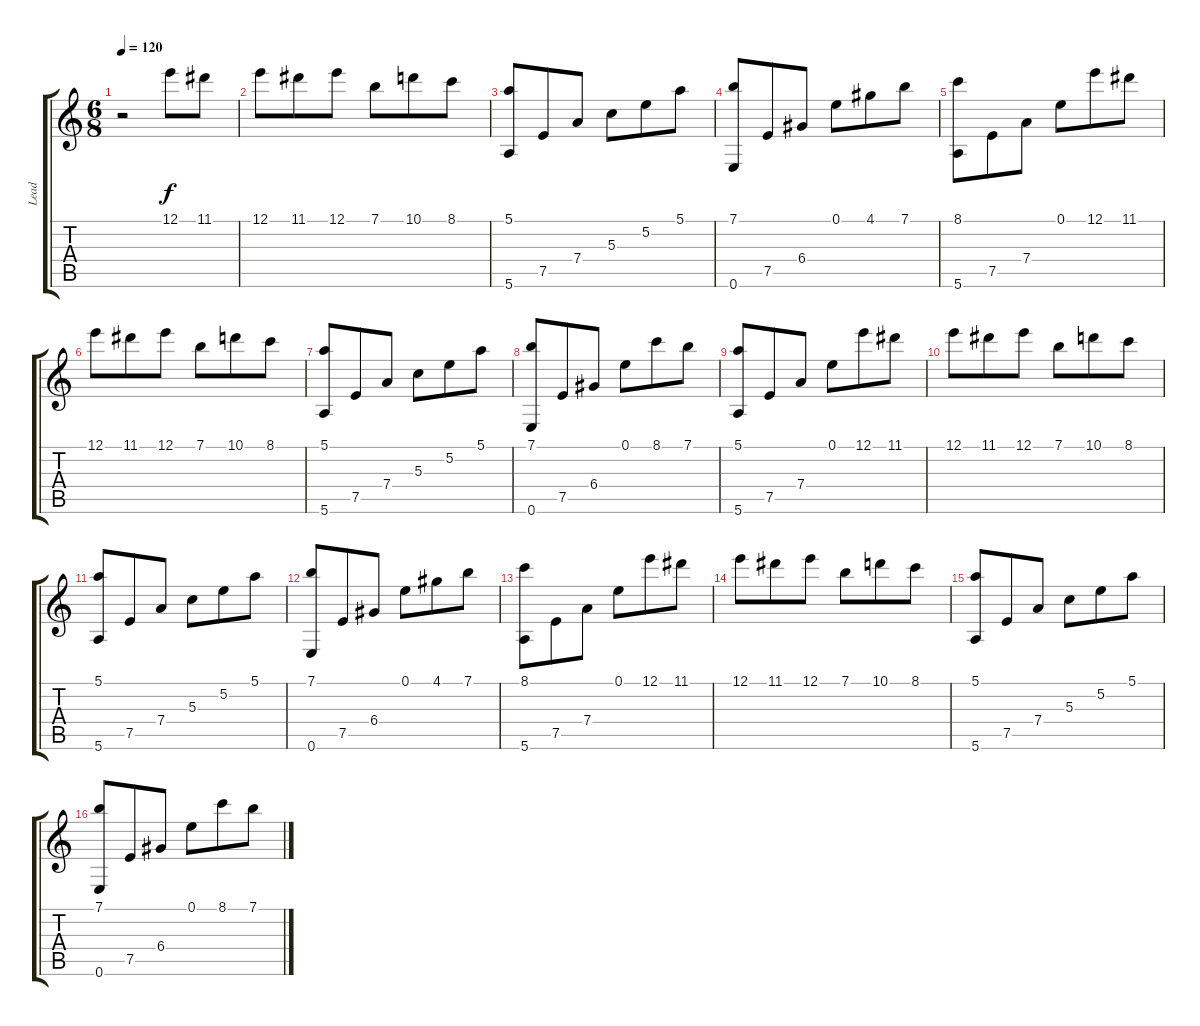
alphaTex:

\track ("Lead" "Lead") {instrument distortionguitar}
\staff {score tabs}
\tuning (E4 B3 G3 D3 A2 E2) {hide}
\ts (6 8)
\tempo 120
\clef g2
\ks c
r.2{dy f instrument distortionguitar} 12.1.8 11.1.8 |
12.1.8 11.1.8 12.1.8 7.1.8 10.1.8 8.1.8 |
(5.1 5.6).8 7.5.8 7.4.8 5.3.8 5.2.8 5.1.8 |
(7.1 0.6).8 7.5.8 6.4.8 0.1.8 4.1.8 7.1.8 |
(8.1 5.6).8 7.5.8 7.4.8 0.1.8 12.1.8 11.1.8 |
12.1.8 11.1.8 12.1.8 7.1.8 10.1.8 8.1.8 |
(5.1 5.6).8 7.5.8 7.4.8 5.3.8 5.2.8 5.1.8 |
(7.1 0.6).8 7.5.8 6.4.8 0.1.8 8.1.8 7.1.8 |
(5.1 5.6).8 7.5.8 7.4.8 0.1.8 12.1.8 11.1.8 |
12.1.8 11.1.8 12.1.8 7.1.8 10.1.8 8.1.8 |
(5.1 5.6).8 7.5.8 7.4.8 5.3.8 5.2.8 5.1.8 |
(7.1 0.6).8 7.5.8 6.4.8 0.1.8 4.1.8 7.1.8 |
(8.1 5.6).8 7.5.8 7.4.8 0.1.8 12.1.8 11.1.8 |
12.1.8 11.1.8 12.1.8 7.1.8 10.1.8 8.1.8 |
(5.1 5.6).8 7.5.8 7.4.8 5.3.8 5.2.8 5.1.8 |
(7.1 0.6).8 7.5.8 6.4.8 0.1.8 8.1.8 7.1.8
